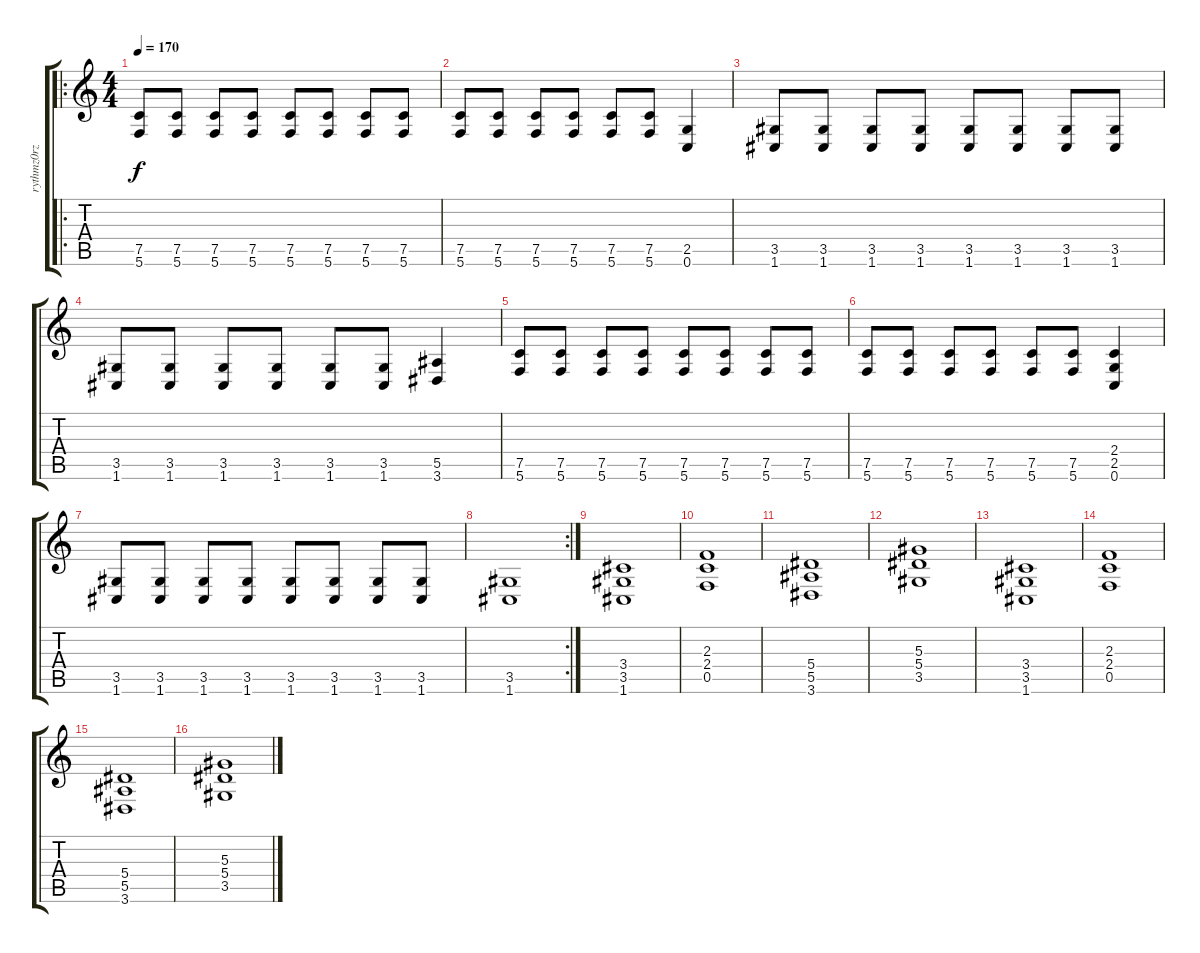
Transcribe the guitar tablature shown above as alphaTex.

\track ("rythmz0rz" "rythmz0rz") {instrument distortionguitar}
\staff {score tabs}
\tuning (C4 G3 Eb3 Bb2 F2 C2) {hide}
\ro
\ts (4 4)
\tempo 170
\clef g2
\ks c
(7.5 5.6).8{dy f} (7.5 5.6).8 (7.5 5.6).8 (7.5 5.6).8 (7.5 5.6).8 (7.5 5.6).8 (7.5 5.6).8 (7.5 5.6).8 |
(7.5 5.6).8 (7.5 5.6).8 (7.5 5.6).8 (7.5 5.6).8 (7.5 5.6).8 (7.5 5.6).8 (2.5 0.6).4 |
(3.5 1.6).8 (3.5 1.6).8 (3.5 1.6).8 (3.5 1.6).8 (3.5 1.6).8 (3.5 1.6).8 (3.5 1.6).8 (3.5 1.6).8 |
(3.5 1.6).8 (3.5 1.6).8 (3.5 1.6).8 (3.5 1.6).8 (3.5 1.6).8 (3.5 1.6).8 (5.5 3.6).4 |
(7.5 5.6).8 (7.5 5.6).8 (7.5 5.6).8 (7.5 5.6).8 (7.5 5.6).8 (7.5 5.6).8 (7.5 5.6).8 (7.5 5.6).8 |
(7.5 5.6).8 (7.5 5.6).8 (7.5 5.6).8 (7.5 5.6).8 (7.5 5.6).8 (7.5 5.6).8 (2.4 2.5 0.6).4 |
(3.5 1.6).8 (3.5 1.6).8 (3.5 1.6).8 (3.5 1.6).8 (3.5 1.6).8 (3.5 1.6).8 (3.5 1.6).8 (3.5 1.6).8 |
\rc 2
(3.5 1.6).1 |
(3.4 3.5 1.6).1 |
(2.3 2.4 0.5).1 |
(5.4 5.5 3.6).1 |
(5.3 5.4 3.5).1 |
(3.4 3.5 1.6).1 |
(2.3 2.4 0.5).1 |
(5.4 5.5 3.6).1 |
(5.3 5.4 3.5).1
